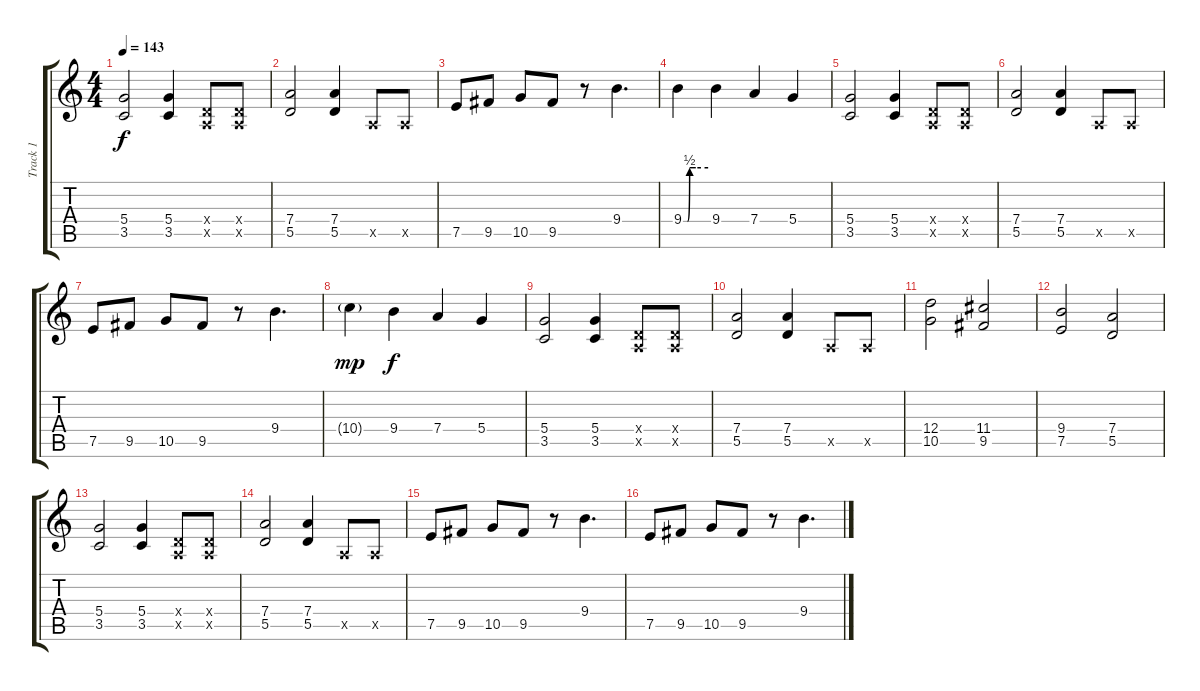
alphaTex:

\track ("Track 1" "Track 1") {instrument distortionguitar}
\staff {score tabs}
\tuning (E4 B3 G3 D3 A2 E2) {hide}
\ts (4 4)
\tempo 143
\clef g2
\ks c
(5.4 3.5).2{dy f} (5.4 3.5).4 (0.4{x} 0.5{x}).8 (0.4{x} 0.5{x}).8 |
(7.4 5.5).2 (7.4 5.5).4 0.5{x}.8 0.5{x}.8 |
7.5.8 9.5.8 10.5.8 9.5.8 r.8 9.4.4{d} |
9.4{be (custom 0 0 10 0 15 2 30 2 60 2)}.4 9.4.4 7.4.4 5.4.4 |
(5.4 3.5).2 (5.4 3.5).4 (0.4{x} 0.5{x}).8 (0.4{x} 0.5{x}).8 |
(7.4 5.5).2 (7.4 5.5).4 0.5{x}.8 0.5{x}.8 |
7.5.8 9.5.8 10.5.8 9.5.8 r.8 9.4.4{d} |
10.4{g}.4{dy mp} 9.4.4{dy f} 7.4.4 5.4.4 |
(5.4 3.5).2 (5.4 3.5).4 (0.4{x} 0.5{x}).8 (0.4{x} 0.5{x}).8 |
(7.4 5.5).2 (7.4 5.5).4 0.5{x}.8 0.5{x}.8 |
(12.4 10.5).2 (11.4 9.5).2 |
(9.4 7.5).2 (7.4 5.5).2 |
(5.4 3.5).2 (5.4 3.5).4 (0.4{x} 0.5{x}).8 (0.4{x} 0.5{x}).8 |
(7.4 5.5).2 (7.4 5.5).4 0.5{x}.8 0.5{x}.8 |
7.5.8 9.5.8 10.5.8 9.5.8 r.8 9.4.4{d} |
7.5.8 9.5.8 10.5.8 9.5.8 r.8 9.4.4{d}
